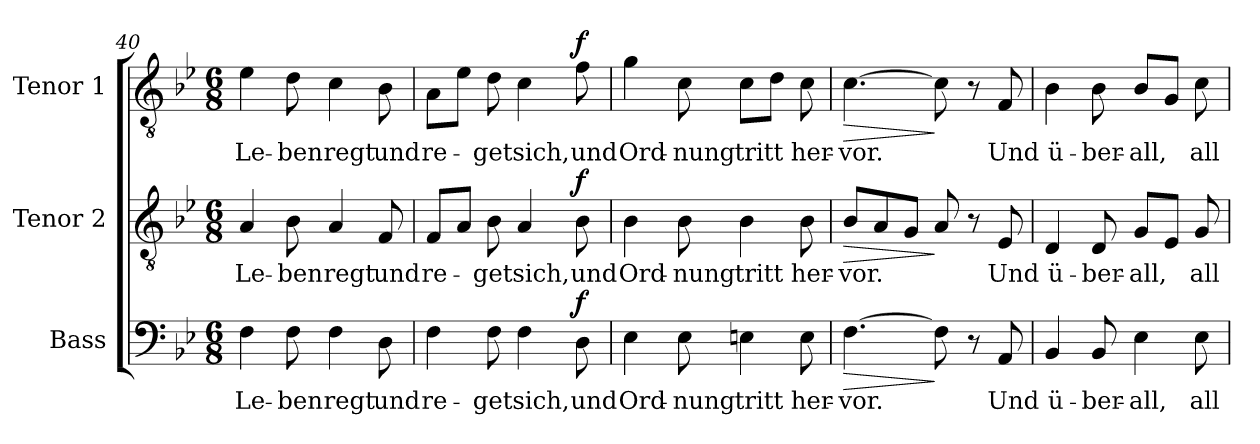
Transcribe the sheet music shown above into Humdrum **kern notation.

**kern	**text	**dynam	**kern	**text	**dynam	**kern	**text	**dynam
*part3	*part3	*part3	*part2	*part2	*part2	*part1	*part1	*part1
*staff3	*staff3	*staff3	*staff2	*staff2	*staff2	*staff1	*staff1	*staff1
*I"Bass	*	*	*I"Tenor 2	*	*	*I"Tenor 1	*	*
!!LO:LB:g=z
*clefF4	*	*	*clefGv2	*	*	*clefGv2	*	*
*k[b-e-]	*	*	*k[b-e-]	*	*	*k[b-e-]	*	*
*B-:	*	*	*B-:	*	*	*B-:	*	*
*M6/8	*	*	*M6/8	*	*	*M6/8	*	*
=40	=40	=40	=40	=40	=40	=40	=40	=40
!	!LO:LY:b	!	!	!LO:LY:b	!	!	!LO:LY:b	!
4F\	Le-	.	4A/	Le-	.	4e-\	Le-	.
!	!LO:LY:b	!	!	!LO:LY:b	!	!	!LO:LY:b	!
8F\	-ben	.	8B-\	-ben	.	8d\	-ben	.
!	!LO:LY:b	!	!	!LO:LY:b	!	!	!LO:LY:b	!
4F\	regt	.	4A/	regt	.	4c\	regt	.
!	!LO:LY:b	!	!	!LO:LY:b	!	!	!LO:LY:b	!
8D\	und	.	8F/	und	.	8B-\	und	.
=41	=41	=41	=41	=41	=41	=41	=41	=41
!	!LO:LY:b	!	!	!LO:LY:b	!	!	!LO:LY:b	!
4F\	re-	.	8F/L	re-	.	8A\L	re-	.
.	.	.	8A/J	.	.	8e-\J	.	.
!	!LO:LY:b	!	!	!LO:LY:b	!	!	!LO:LY:b	!
8F\	-get	.	8B-\	-get	.	8d\	-get	.
!	!LO:LY:b	!	!	!LO:LY:b	!	!	!LO:LY:b	!
4F\	sich,	.	4A/	sich,	.	4c\	sich,	.
!	!LO:LY:b	!LO:DY:a	!	!LO:LY:b	!LO:DY:a	!	!LO:LY:b	!LO:DY:a
8D\	und	f	8B-\	und	f	8f\	und	f
=42	=42	=42	=42	=42	=42	=42	=42	=42
!	!LO:LY:b	!	!	!LO:LY:b	!	!	!LO:LY:b	!
4E-\	Ord-	.	4B-\	Ord-	.	4g\	Ord-	.
!	!LO:LY:b	!	!	!LO:LY:b	!	!	!LO:LY:b	!
8E-\	-nung	.	8B-\	-nung	.	8c\	-nung	.
!	!LO:LY:b	!	!	!LO:LY:b	!	!	!LO:LY:b	!
4En\	tritt	.	4B-\	tritt	.	8c\L	tritt	.
.	.	.	.	.	.	8d\J	.	.
!	!LO:LY:b	!	!	!LO:LY:b	!	!	!LO:LY:b	!
8E\	her-	.	8B-\	her-	.	8c\	her-	.
=43	=43	=43	=43	=43	=43	=43	=43	=43
!	!LO:LY:b	!LO:HP:b	!	!LO:LY:b	!LO:HP:b	!	!LO:LY:b	!LO:HP:b
[4.F\	-vor.	>	8B-/L	-vor.	>	[4.c\	-vor.	>
.	.	.	8A/	.	.	.	.	.
.	.	.	8G/J	.	.	.	.	.
8F\]	.	]	8A/	.	]	8c\]	.	]
8r	.	.	8r	.	.	8r	.	.
!	!LO:LY:b	!	!	!LO:LY:b	!	!	!LO:LY:b	!
8AA/	Und	.	8E-/	Und	.	8F/	Und	.
=44	=44	=44	=44	=44	=44	=44	=44	=44
!	!LO:LY:b	!	!	!LO:LY:b	!	!	!LO:LY:b	!
4BB-/	ü-	.	4D/	ü-	.	4B-\	ü-	.
!	!LO:LY:b	!	!	!LO:LY:b	!	!	!LO:LY:b	!
8BB-/	-ber-	.	8D/	-ber-	.	8B-\	-ber-	.
!	!LO:LY:b	!	!	!LO:LY:b	!	!	!LO:LY:b	!
4E-\	-all,	.	8G/L	-all,	.	8B-/L	-all,	.
.	.	.	8E-/J	.	.	8G/J	.	.
!	!LO:LY:b	!	!	!LO:LY:b	!	!	!LO:LY:b	!
8E-\	all-	.	8G/	all-	.	8c\	all-	.
=	=	=	=	=	=	=	=	=
*-	*-	*-	*-	*-	*-	*-	*-	*-
